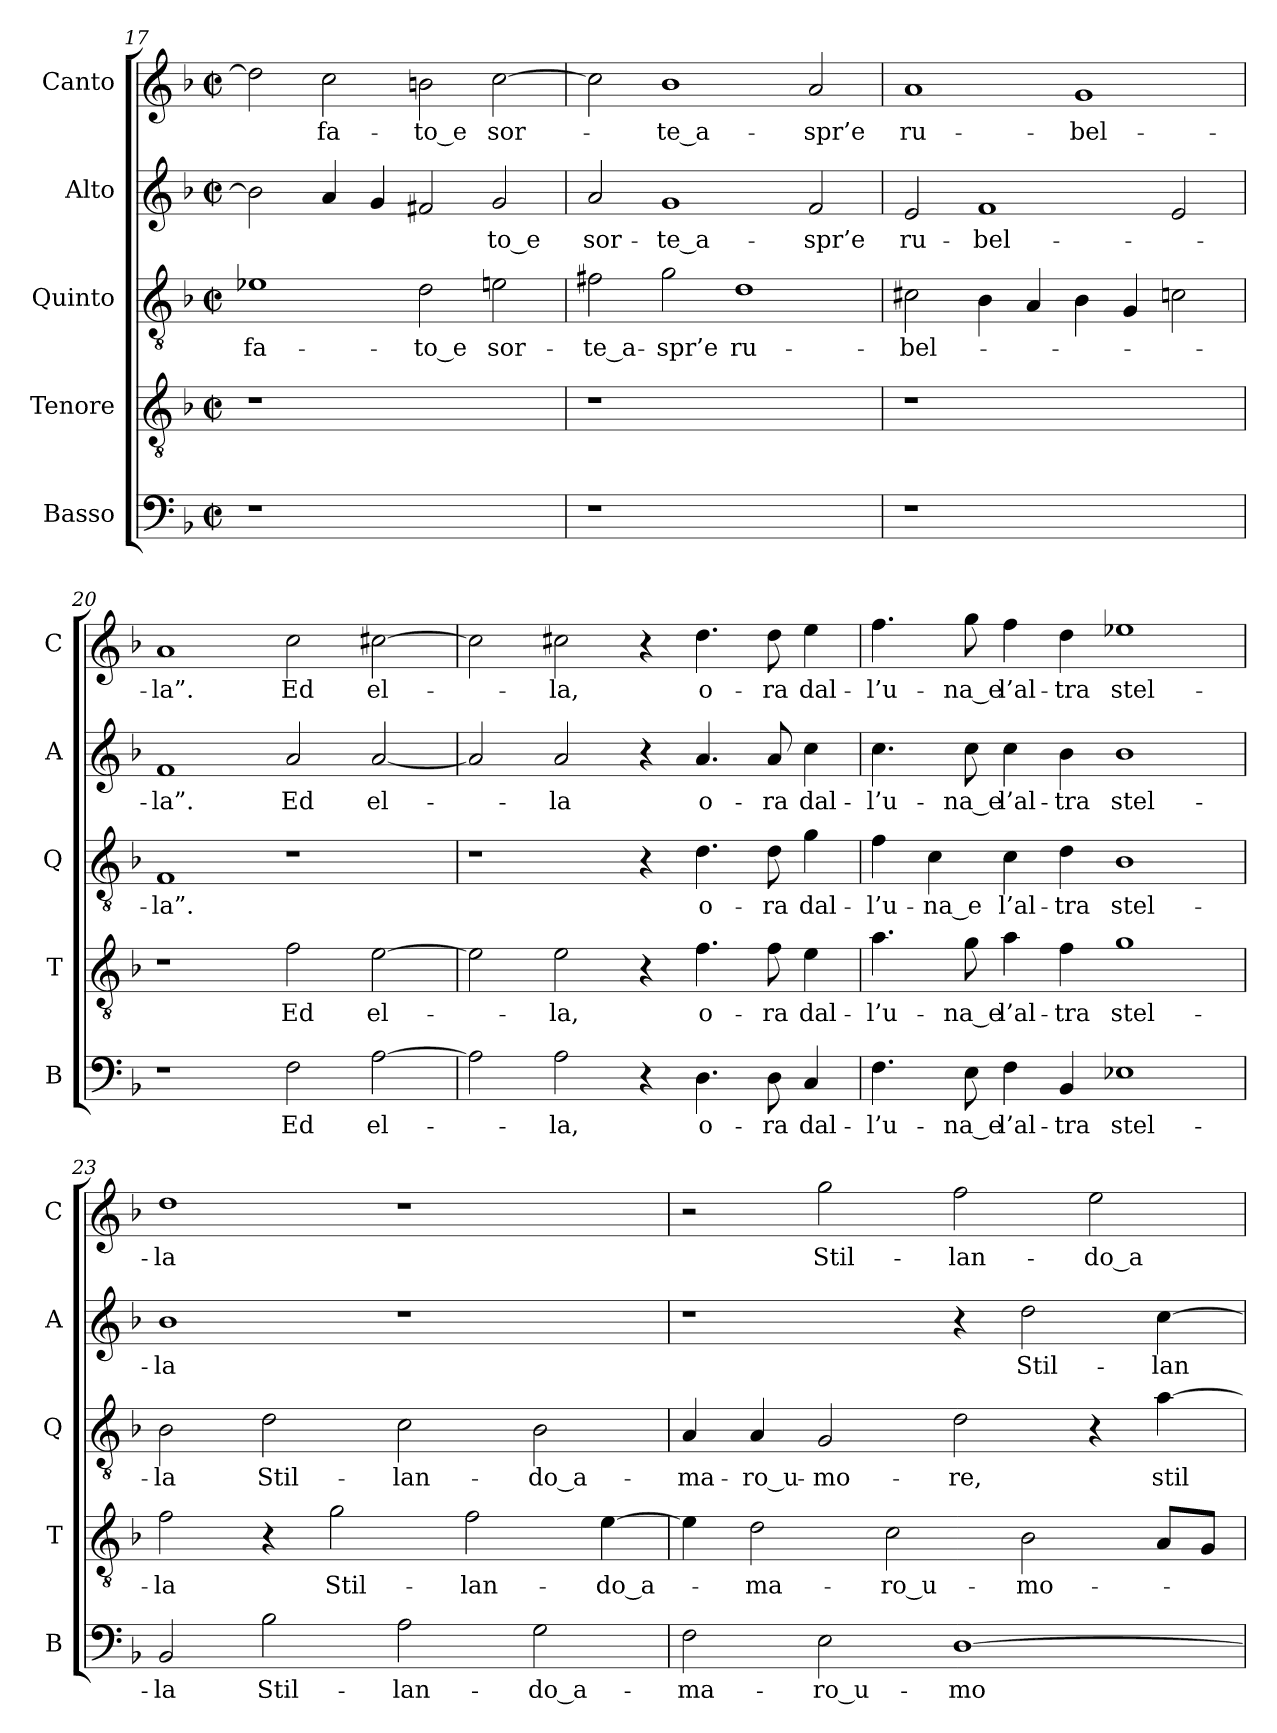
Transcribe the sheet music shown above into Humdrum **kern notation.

**kern	**text	**kern	**text	**kern	**text	**kern	**text	**kern	**text
*part5	*part5	*part4	*part4	*part3	*part3	*part2	*part2	*part1	*part1
*staff5	*staff5	*staff4	*staff4	*staff3	*staff3	*staff2	*staff2	*staff1	*staff1
*I"Basso	*	*I"Tenore	*	*I"Quinto	*	*I"Alto	*	*I"Canto	*
*I'B	*	*I'T	*	*I'Q	*	*I'A	*	*I'C	*
!!LO:PB:g=z
*clefF4	*	*clefGv2	*	*clefGv2	*	*clefG2	*	*clefG2	*
*k[b-]	*	*k[b-]	*	*k[b-]	*	*k[b-]	*	*k[b-]	*
*F:	*	*F:	*	*F:	*	*F:	*	*F:	*
*M2/2	*	*M2/2	*	*M2/2	*	*M2/2	*	*M2/2	*
*met(c|)	*	*met(c|)	*	*met(c|)	*	*met(c|)	*	*met(c|)	*
=17	=17	=17	=17	=17	=17	=17	=17	=17	=17
1r	.	1r	.	1e-X	fa-	2b-]	.	2dd]	.
.	.	.	.	.	.	4a	.	2cc	fa-
.	.	.	.	.	.	4g	.	.	.
1ryy	.	1ryy	.	2d	-to_e	2f#X	.	2bn	-to_e
.	.	.	.	2e	sor-	2g	-to_e	[2cc	sor-
=18	=18	=18	=18	=18	=18	=18	=18	=18	=18
1r	.	1r	.	2f#X	te_a-	2a	sor-	2cc]	.
.	.	.	.	2g	-spr’e	1g	te_a-	1b-	te_a-
1ryy	.	1ryy	.	1d	ru-	.	.	.	.
.	.	.	.	.	.	2f	-spr’e	2a	-spr’e
=19	=19	=19	=19	=19	=19	=19	=19	=19	=19
1r	.	1r	.	2c#X	bel-	2e	ru-	1a	ru-
.	.	.	.	4B-	.	1f	bel-	.	.
.	.	.	.	4A	.	.	.	.	.
1ryy	.	1ryy	.	4B-	.	.	.	1g	bel-
.	.	.	.	4G	.	.	.	.	.
.	.	.	.	2c	.	2e	.	.	.
=20	=20	=20	=20	=20	=20	=20	=20	=20	=20
1r	.	1r	.	1F	-la”.	1f	-la”.	1a	-la”.
2F	-Ed	2f	-Ed	1r	.	2a	-Ed	2cc	-Ed
[2A	el-	[2e	el-	.	.	[2a	el-	[2cc#X	el-
!!LO:LB:g=z
=21	=21	=21	=21	=21	=21	=21	=21	=21	=21
2A]	.	2e]	.	1r	.	2a]	.	2cc#]	.
2A	-la,	2e	-la,	.	.	2a	-la	2cc#X	-la,
4r	.	4r	.	4r	.	4r	.	4r	.
4.D	o-	4.f	o-	4.d	o-	4.a	o-	4.dd	o-
8D	-ra	8f	-ra	8d	-ra	8a	-ra	8dd	-ra
4C	dal-	4e	dal-	4g	dal-	4cc	dal-	4ee	dal-
=22	=22	=22	=22	=22	=22	=22	=22	=22	=22
4.F	l’u-	4.a	l’u-	4f	l’u-	4.cc	l’u-	4.ff	l’u-
.	.	.	.	4c	-na_e	.	.	.	.
8E	-na_e	8g	-na_e	.	.	8cc	-na_e	8gg	-na_e
4F	l’al-	4a	l’al-	4c	l’al-	4cc	l’al-	4ff	l’al-
4BB-	-tra	4f	-tra	4d	-tra	4b-	-tra	4dd	-tra
1E-X	stel-	1g	stel-	1B-	stel-	1b-	stel-	1ee-X	stel-
=23	=23	=23	=23	=23	=23	=23	=23	=23	=23
2BB-	-la	2f	-la	2B-	-la	1b-	-la	1dd	-la
2B-	Stil-	4r	.	2d	Stil-	.	.	.	.
.	.	2g	Stil-	.	.	.	.	.	.
2A	lan-	.	.	2c	lan-	1r	.	1r	.
.	.	2f	lan-	.	.	.	.	.	.
2G	do_a-	.	.	2B-	do_a-	.	.	.	.
.	.	[4e	do_a-	.	.	.	.	.	.
=24	=24	=24	=24	=24	=24	=24	=24	=24	=24
2F	ma-	4e]	.	4A	ma-	1r	.	2r	.
.	.	2d	ma-	4A	ro_u-	.	.	.	.
2E	ro_u-	.	.	2G	mo-	.	.	2gg	Stil-
.	.	2c	ro_u-	.	.	.	.	.	.
[1D	mo-	.	.	2d	-re,	4r	.	2ff	lan-
.	.	2B-	mo-	.	.	2dd	Stil-	.	.
.	.	.	.	4r	.	.	.	2ee	do_a-
.	.	8AL	.	[4a	stil-	[4cc	lan-	.	.
.	.	8GJ	.	.	.	.	.	.	.
=	=	=	=	=	=	=	=	=	=
*-	*-	*-	*-	*-	*-	*-	*-	*-	*-
